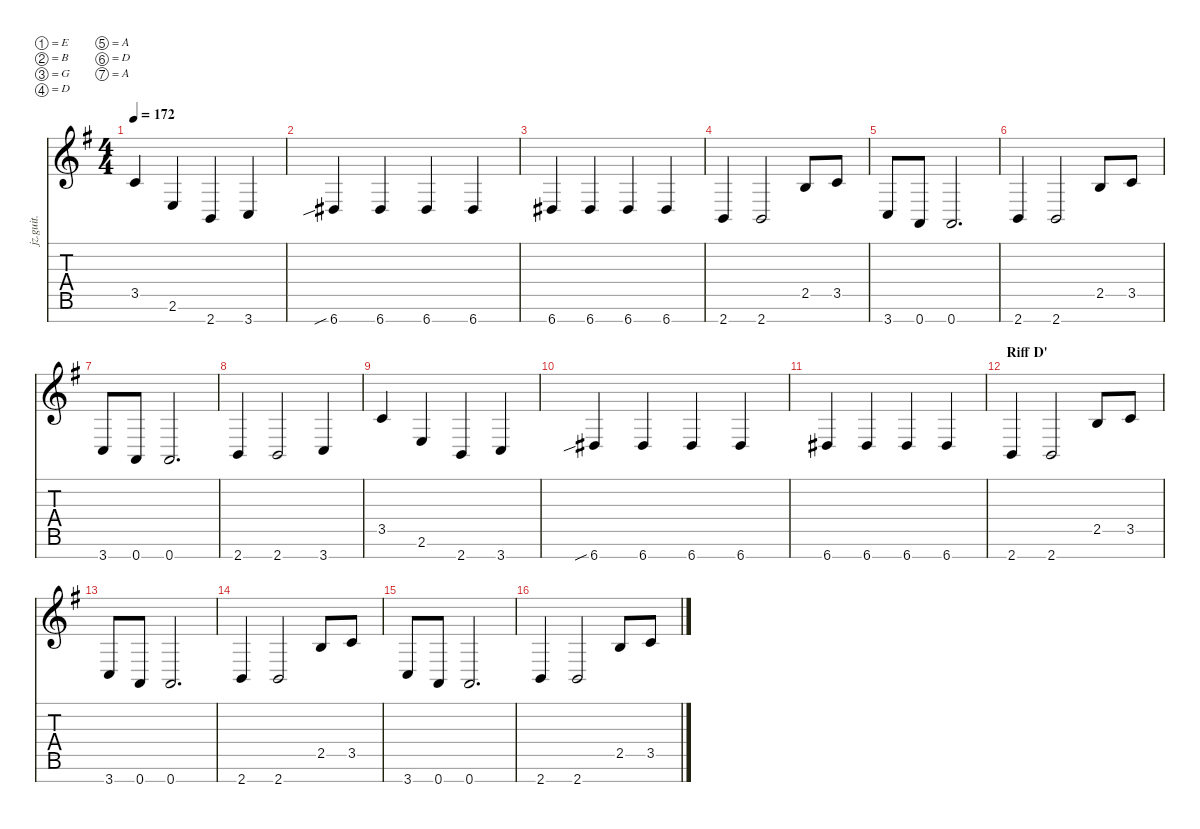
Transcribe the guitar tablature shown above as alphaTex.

\defaultSystemsLayout 4
\hideDynamics
\bracketExtendMode nobrackets
\otherSystemsTrackNameOrientation horizontal
\track ("Kaoru" "jz.guit.") {instrument overdrivenguitar}
\staff {score tabs}
\tuning (E4 B3 G3 D3 A2 D2 A1)
\ts (4 4)
\tempo 172
\clef g2
\ks eminor
3.5{acc forcenatural}.4{dy mf beam Up} 2.6{acc forcenatural}.4{beam Up} 2.7{acc forcenatural}.4{beam Up} 3.7{acc forcenatural}.4{beam Up} |
6.7{sib acc #}.4{beam Up} 6.7{acc #}.4{beam Up} 6.7{acc #}.4{beam Up} 6.7{acc #}.4{beam Up} |
6.7{acc #}.4{beam Up} 6.7{acc #}.4{beam Up} 6.7{acc #}.4{beam Up} 6.7{acc #}.4{beam Up} |
2.7{acc forcenatural}.4{beam Up} 2.7{acc forcenatural}.2{beam Up} 2.5{acc forcenatural}.8{beam Up} 3.5{acc forcenatural}.8{beam Up} |
3.7{acc forcenatural}.8{beam Up} 0.7{acc forcenatural}.8{beam Up} 0.7{acc forcenatural}.2{d beam Up} |
2.7{acc forcenatural}.4{beam Up} 2.7{acc forcenatural}.2{beam Up} 2.5{acc forcenatural}.8{beam Up} 3.5{acc forcenatural}.8{beam Up} |
3.7{acc forcenatural}.8{beam Up} 0.7{acc forcenatural}.8{beam Up} 0.7{acc forcenatural}.2{d beam Up} |
2.7{acc forcenatural}.4{beam Up} 2.7{acc forcenatural}.2{beam Up} 3.7{acc forcenatural}.4{beam Up} |
3.5{acc forcenatural}.4{beam Up} 2.6{acc forcenatural}.4{beam Up} 2.7{acc forcenatural}.4{beam Up} 3.7{acc forcenatural}.4{beam Up} |
6.7{sib acc #}.4{beam Up} 6.7{acc #}.4{beam Up} 6.7{acc #}.4{beam Up} 6.7{acc #}.4{beam Up} |
6.7{acc #}.4{beam Up} 6.7{acc #}.4{beam Up} 6.7{acc #}.4{beam Up} 6.7{acc #}.4{beam Up} |
\section ("" "Riff D'")
2.7{acc forcenatural}.4{beam Up} 2.7{acc forcenatural}.2{beam Up} 2.5{acc forcenatural}.8{beam Up} 3.5{acc forcenatural}.8{beam Up} |
3.7{acc forcenatural}.8{beam Up} 0.7{acc forcenatural}.8{beam Up} 0.7{acc forcenatural}.2{d beam Up} |
2.7{acc forcenatural}.4{beam Up} 2.7{acc forcenatural}.2{beam Up} 2.5{acc forcenatural}.8{beam Up} 3.5{acc forcenatural}.8{beam Up} |
3.7{acc forcenatural}.8{beam Up} 0.7{acc forcenatural}.8{beam Up} 0.7{acc forcenatural}.2{d beam Up} |
2.7{acc forcenatural}.4{beam Up} 2.7{acc forcenatural}.2{beam Up} 2.5{acc forcenatural}.8{beam Up} 3.5{acc forcenatural}.8{beam Up}
